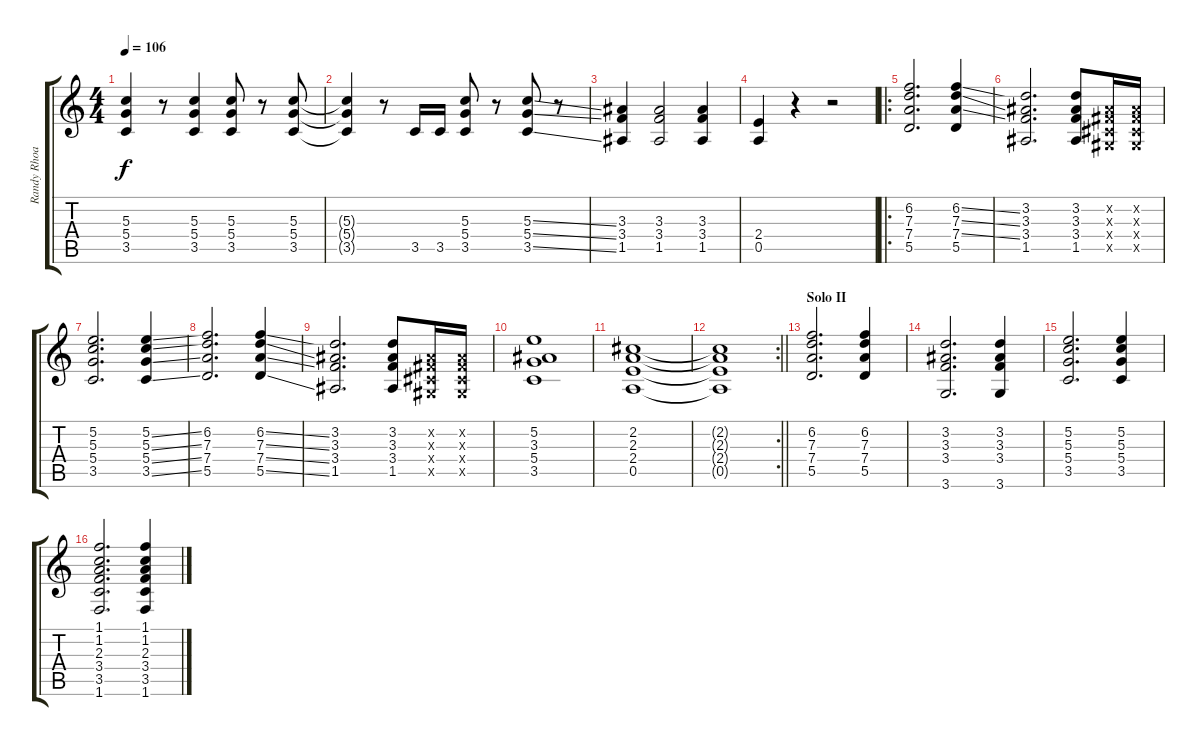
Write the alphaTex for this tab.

\track ("Randy Rhoads (Rythm)" "Randy Rhoa") {instrument overdrivenguitar}
\staff {score tabs}
\tuning (E4 B3 G3 D3 A2 E2) {hide}
\ts (4 4)
\tempo 106
\clef g2
\ks c
(5.3 5.4 3.5).4{dy f} r.8 (5.3 5.4 3.5).4 (5.3 5.4 3.5).8 r.8 (5.3 5.4 3.5).8 |
(5.3{t} 5.4{t} 3.5{t}).4 r.8 3.5.16 3.5.16 (5.3 5.4 3.5).8 r.8 (5.3{ss} 5.4{ss} 3.5{ss}).8 r.8 |
(3.3 3.4 1.5).4 (3.3 3.4 1.5).2 (3.3 3.4 1.5).4 |
(2.4 0.5).4 r.4 r.2 |
\ro
(6.2 7.3 7.4 5.5).2{d} (6.2{ss} 7.3{ss} 7.4{ss} 5.5).4 |
(3.2 3.3 3.4 1.5).2{d} (3.2 3.3 3.4 1.5).8 (-1.2{x} -1.3{x} -1.4{x} -1.5{x}).16 (-1.2{x} -1.3{x} -1.4{x} -1.5{x}).16 |
(5.2 5.3 5.4 3.5).2{d} (5.2{ss} 5.3{ss} 5.4{ss} 3.5{ss}).4 |
(6.2 7.3 7.4 5.5).2{d} (6.2{ss} 7.3{ss} 7.4{ss} 5.5{ss}).4 |
(3.2 3.3 3.4 1.5).2{d} (3.2 3.3 3.4 1.5).8 (-1.2{x} -1.3{x} -1.4{x} -1.5{x}).16 (-1.2{x} -1.3{x} -1.4{x} -1.5{x}).16 |
(5.2 3.3 5.4 3.5).1 |
(2.2 2.3 2.4 0.5).1 |
\rc 2
\barLineRight lightlight
(2.2{t} 2.3{t} 2.4{t} 0.5{t}).1 |
\section ("" "Solo II")
(6.2 7.3 7.4 5.5).2{d} (6.2 7.3 7.4 5.5).4 |
(3.2 3.3 3.4 3.6).2{d} (3.2 3.3 3.4 3.6).4 |
(5.2 5.3 5.4 3.5).2{d} (5.2 5.3 5.4 3.5).4 |
(1.1 1.2 2.3 3.4 3.5 1.6).2{d} (1.1 1.2 2.3 3.4 3.5 1.6).4
